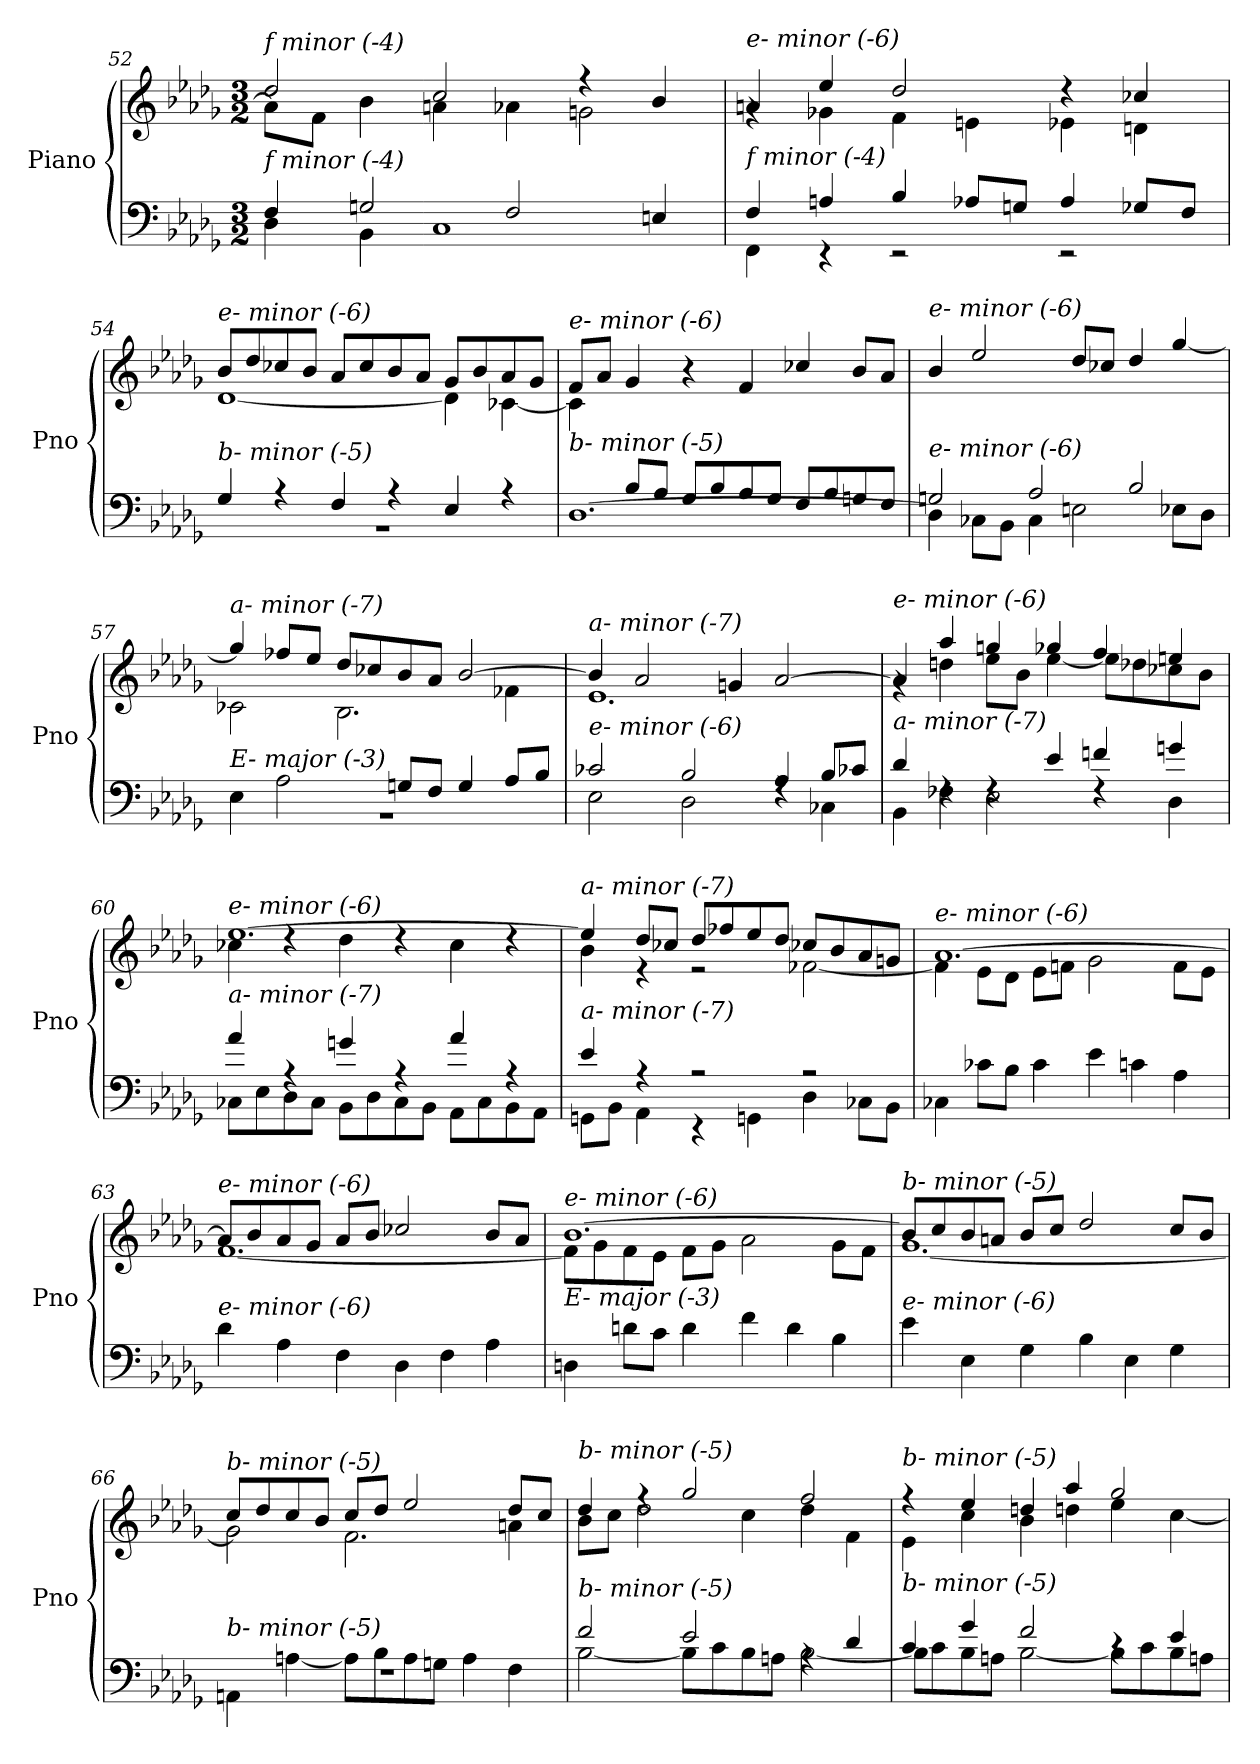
**kern	**kern
*part1	*part1
*staff2	*staff1
*I"Piano	*
*I'Pno	*
!!LO:LB:g=z
*clefF4	*clefG2
*k[b-e-a-d-g-]	*k[b-e-a-d-g-]
*M3/2	*M3/2
=52	=52
*^	*^
!	!	!LO:TX:i:t=f minor (-4)	!
!LO:TX:i:t=f minor (-4)	!	!	!
4F/	4D-\	2dd-/	8a-\L]
.	.	.	8f\J
2Gn/	4BB-\	.	4b-\
.	1C	2cc/	4an\
2F/	.	.	4a-X\
.	.	4r	2gn\
4En/	.	4b-/	.
=53	=53	=53	=53
!	!	!LO:TX:i:t=e- minor (-6)	!
!LO:TX:i:t=f minor (-4)	!	!	!
4F/	4FF\	4an/	4rg
4An/	4r	4ee-/	4g-X\
4B-/	2r	2dd-/	4f\
8A-X/L	.	.	4eni\
8Gn/J	.	.	.
4A-/	2r	4r	4e-\
8G-X/L	.	4cc-X/	4dni\
8F/J	.	.	.
=54	=54	=54	=54
!	!	!LO:TX:i:t=e- minor (-6)	!
!LO:TX:i:t=b- minor (-5)	!	!	!
4G-/	1.r	8b-/L	[1d-
.	.	8dd-/	.
4r	.	8cc-X/	.
.	.	8b-/J	.
4F/	.	8a-/L	.
.	.	8cc-/	.
4r	.	8b-/	.
.	.	8a-/J	.
4E-/	.	8g-/L	4d-\]
.	.	8b-/	.
4r	.	8a-/	[4c-X\
.	.	8g-/J	.
=55	=55	=55	=55
*	*^	*	*
!	!	!	!LO:TX:i:t=e- minor (-6)	!
!LO:TX:i:t=b- minor (-5)	!	!	!	!
4ryy	4ryy	[1.D-	8f/L	4c-\]
.	.	.	8a-/J	.
1ryy	8B-/L	.	4g-/	1ryy
.	8A-/J	.	.	.
.	8G-/L	.	4r	.
.	8B-/	.	.	.
.	8A-/	.	4f/	.
.	8G-/J	.	.	.
.	8F/L	.	4cc-X/	.
.	8A-/	.	.	.
4ryy	8Gn/	.	8b-/L	4ryy
.	8F/J	.	8a-/J	.
*	*v	*v	*	*
*	*	*v	*v
!!LO:LB:g=z
=56	=56	=56
!	!	!LO:TX:i:t=e- minor (-6)
!LO:TX:i:t=e- minor (-6)	!	!
2Gn/	4D-\]	4b-/
.	8C-X\L	2ee-/
.	8BB-\J	.
2A-/	4C-\	.
.	2Eni\	8dd-/L
.	.	8cc-X/J
2B-/	.	4dd-/
.	8E-\L	[4gg-/
.	8D-\J	.
=57	=57	=57
*	*	*^
!	!	!LO:TX:i:t=a- minor (-7)	!
!LO:TX:i:t=E- major (-3)	!	!	!
4E-\	1.r	4gg-/]	2c-X\
2A-\	.	8ff-X/L	.
.	.	8ee-/J	.
.	.	8dd-/L	2.B-\
.	.	8cc-X/	.
8Gn/L	.	8b-/	.
8F/J	.	8a-/J	.
4G/	.	[2b-/	.
8A-/L	.	.	4f-X\
8B-/J	.	.	.
=58	=58	=58	=58
!	!	!LO:TX:i:t=a- minor (-7)	!
!LO:TX:i:t=e- minor (-6)	!	!	!
2c-X/	2E-\	4b-/]	1.e-
.	.	2a-/	.
2B-/	2D-\	.	.
.	.	4gn/	.
4A-/	4rF	[2a-/	.
8B-/L	4C-X\	.	.
8c-X/J	.	.	.
=59	=59	=59	=59
!	!	!LO:TX:i:t=e- minor (-6)	!
!LO:TX:i:t=a- minor (-7)	!	!	!
4d-/	4BB-\	4a-/]	4rg
4rF	4F-X\	4aa-/	4ddn\
4rF	2E-\	4ggn/	8ee-\L
.	.	.	8b-\J
4e-/	.	4gg-X/	[4ee-\
4fn/	4rF	4ff/	8ee-\L]
.	.	.	8dd-X\
4gn/	4D-\	4eeni/	8cc-X\
.	.	.	8b-\J
!!LO:LB:g=z	!!
=60	=60	=60	=60
!	!	!LO:TX:i:t=e- minor (-6)	!
!LO:TX:i:t=a- minor (-7)	!	!	!
4a-/	8C-X\L	[1.ee-	4cc-X\
.	8E-\	.	.
4rA	8D-\	.	4rdd
.	8C-\J	.	.
4gn/	8BB-\L	.	4dd-\
.	8D-\	.	.
4rA	8C-\	.	4rdd
.	8BB-\J	.	.
4a-/	8AA-\L	.	4cc-\
.	8C-\	.	.
4rA	8BB-\	.	4rdd
.	8AA-\J	.	.
=61	=61	=61	=61
!	!	!LO:TX:i:t=a- minor (-7)	!
!LO:TX:i:t=a- minor (-7)	!	!	!
4e-/	8GGn\L	4ee-/]	4b-\
.	8BB-\J	.	.
4r	4AA-\	8dd-/L	4r
.	.	8cc-X/J	.
2r	4r	8dd-/L	2r
.	.	8ff-X/	.
.	4GGn\	8ee-/	.
.	.	8dd-/J	.
2r	4D-\	8cc-X/L	[2f-X\
.	.	8b-/	.
.	8C-X\L	8a-/	.
.	8BB-\J	8gn/J	.
=62	=62	=62	=62
!	!	!LO:TX:i:t=e- minor (-6)	!
!LO:TX:i:t=e- minor (-6)	!	!	!
*v	*v	*	*
4C-X\	[1.a-	4f-\]
8c-X\L	.	8e-\L
8B-\J	.	8d-\J
4c-\	.	8e-\L
.	.	8fn\J
4e-\	.	2g-\
4cn\	.	.
4A-\	.	8f\L
.	.	8e-\J
=63	=63	=63
!	!LO:TX:i:t=e- minor (-6)	!
!LO:TX:i:t=e- minor (-6)	!	!
4d-\	8a-/L]	[1.f
.	8b-/	.
4A-\	8a-/	.
.	8g-/J	.
4F\	8a-/L	.
.	8b-/J	.
4D-\	2cc-X/	.
4F\	.	.
4A-\	8b-/L	.
.	8a-/J	.
!!LO:LB:g=z	!!
=64	=64	=64
!	!LO:TX:i:t=e- minor (-6)	!
!LO:TX:i:t=E- major (-3)	!	!
4Dn\	[1.b-	8f\L]
.	.	8g-\
8dn\L	.	8f\
8c\J	.	8e-\J
4d\	.	8f\L
.	.	8g-\J
4f\	.	2a-\
4d\	.	.
4B-\	.	8g-\L
.	.	8f\J
=65	=65	=65
!	!LO:TX:i:t=b- minor (-5)	!
!LO:TX:i:t=e- minor (-6)	!	!
4e-\	8b-/L]	[1.g-
.	8cc/	.
4E-\	8b-/	.
.	8an/J	.
4G-\	8b-/L	.
.	8cc/J	.
4B-\	2dd-/	.
4E-\	.	.
4G-\	8cc/L	.
.	8b-/J	.
=66	=66	=66
*^	*	*
!	!	!LO:TX:i:t=b- minor (-5)	!
!LO:TX:i:t=b- minor (-5)	!	!	!
1.rF	4AAn\	8cc/L	2g-\]
.	.	8dd-/	.
.	[4An\	8cc/	.
.	.	8b-/J	.
.	8A\L]	8cc/L	2.f\
.	8B-\	8dd-/J	.
.	8A\	2ee-/	.
.	8Gn\J	.	.
.	4A\	.	.
.	4F\	8dd-/L	4an\
.	.	8cc/J	.
=67	=67	=67	=67
!	!	!LO:TX:i:t=b- minor (-5)	!
!LO:TX:i:t=b- minor (-5)	!	!	!
2f/	[2B-\	4dd-/	8b-\L
.	.	.	8cc\J
.	.	4rff	2dd-\
2e-/	8B-\L]	2gg-/	.
.	8c\	.	.
.	8B-\	.	4cc\
.	8An\J	.	.
4rA	[2B-\	2ff/	4dd-\
4d-/	.	.	4f\
!!LO:PB:g=z	!!
=68	=68	=68	=68
!	!	!LO:TX:i:t=b- minor (-5)	!
!LO:TX:i:t=b- minor (-5)	!	!	!
4c/	8B-\L]	4r	4e-\
.	8c\	.	.
4g-/	8B-\	4ee-/	4cc\
.	8An\J	.	.
2f/	[2B-\	4ddn/	4b-\
.	.	4aa-/	4ddn\
4rc	8B-\L]	2gg-/	4ee-\
.	8c\	.	.
4e-/	8B-\	.	[4cc\
.	8An\J	.	.
*v	*v	*	*
*	*v	*v
=	=
*-	*-
